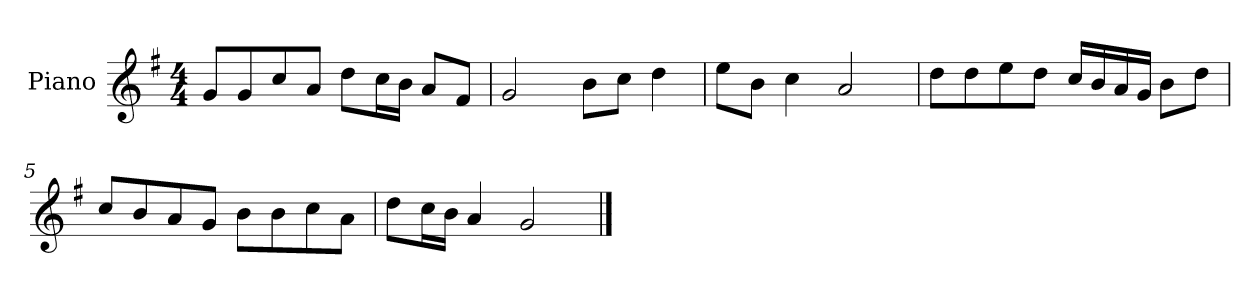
**kern
*part1
*staff1
*I"Piano
*I'P-no
*clefG2
*k[f#]
*M4/4
*MM90
=1
8g/L
8g/
8cc/
8a/J
8dd\L
16cc\L
16b\JJ
8a/L
8f#/J
=2
2g/
8b\L
8cc\J
4dd\
=3
8ee\L
8b\J
4cc\
2a/
=4
8dd\L
8dd\
8ee\
8dd\J
16cc/LL
16b/
16a/
16g/JJ
8b\L
8dd\J
=5
8cc/L
8b/
8a/
8g/J
8b\L
8b\
8cc\
8a\J
!!LO:LB:g=z
=6
8dd\L
16cc\L
16b\JJ
4a/
2g/
==
*-
